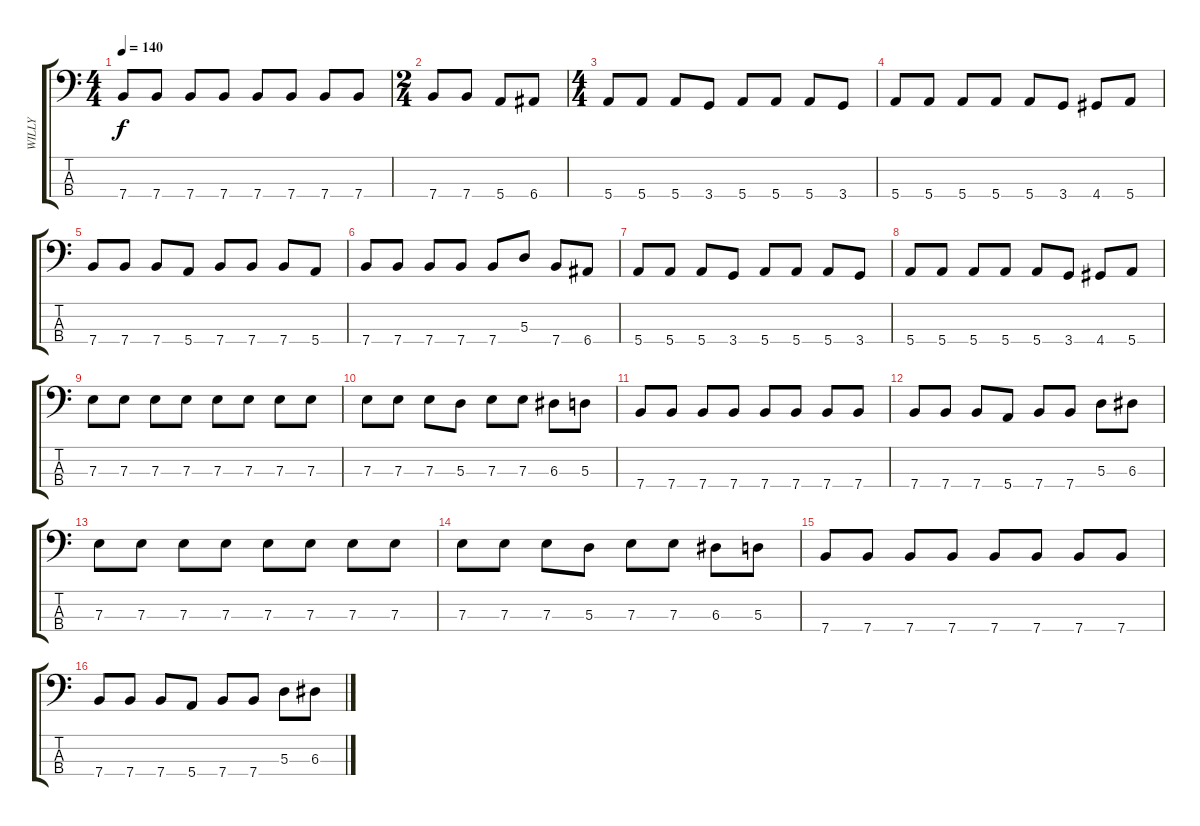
\track ("WILLY" "WILLY") {instrument electricbasspick}
\staff {score tabs}
\tuning (G2 D2 A1 E1) {hide}
\ts (4 4)
\tempo 140
\clef f4
\ks c
7.4.8{dy f} 7.4.8 7.4.8 7.4.8 7.4.8 7.4.8 7.4.8 7.4.8 |
\ts (2 4)
7.4.8 7.4.8 5.4.8 6.4.8 |
\ts (4 4)
5.4.8 5.4.8 5.4.8 3.4.8 5.4.8 5.4.8 5.4.8 3.4.8 |
5.4.8 5.4.8 5.4.8 5.4.8 5.4.8 3.4.8 4.4.8 5.4.8 |
7.4.8 7.4.8 7.4.8 5.4.8 7.4.8 7.4.8 7.4.8 5.4.8 |
7.4.8 7.4.8 7.4.8 7.4.8 7.4.8 5.3.8 7.4.8 6.4.8 |
5.4.8 5.4.8 5.4.8 3.4.8 5.4.8 5.4.8 5.4.8 3.4.8 |
5.4.8 5.4.8 5.4.8 5.4.8 5.4.8 3.4.8 4.4.8 5.4.8 |
7.3.8 7.3.8 7.3.8 7.3.8 7.3.8 7.3.8 7.3.8 7.3.8 |
7.3.8 7.3.8 7.3.8 5.3.8 7.3.8 7.3.8 6.3.8 5.3.8 |
7.4.8 7.4.8 7.4.8 7.4.8 7.4.8 7.4.8 7.4.8 7.4.8 |
7.4.8 7.4.8 7.4.8 5.4.8 7.4.8 7.4.8 5.3.8 6.3.8 |
7.3.8 7.3.8 7.3.8 7.3.8 7.3.8 7.3.8 7.3.8 7.3.8 |
7.3.8 7.3.8 7.3.8 5.3.8 7.3.8 7.3.8 6.3.8 5.3.8 |
7.4.8 7.4.8 7.4.8 7.4.8 7.4.8 7.4.8 7.4.8 7.4.8 |
7.4.8 7.4.8 7.4.8 5.4.8 7.4.8 7.4.8 5.3.8 6.3.8
